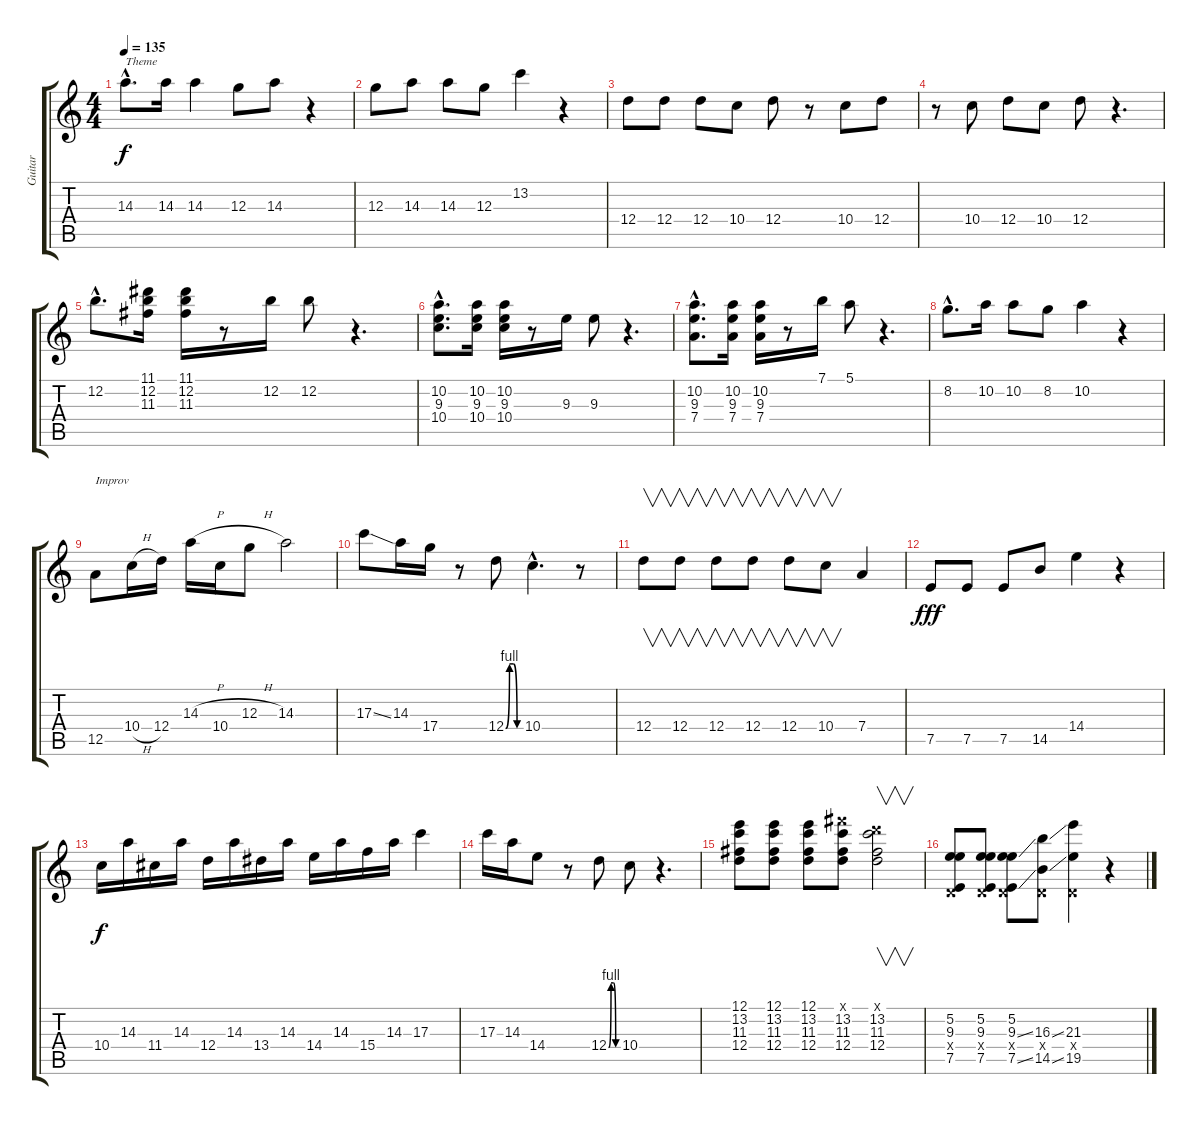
\track ("Guitar" "Guitar") {instrument electricguitarjazz}
\staff {score tabs}
\tuning (E4 B3 G3 D3 A2 E2) {hide}
\ts (4 4)
\tempo 135
\clef g2
\ks c
14.3{hac}.8{d txt "Theme" dy f instrument electricguitarjazz} 14.3.16 14.3.4 12.3.8 14.3.8 r.4 |
12.3.8 14.3.8 14.3.8 12.3.8 13.2.4 r.4 |
12.4.8 12.4.8 12.4.8 10.4.8 12.4.8 r.8 10.4.8 12.4.8 |
r.8 10.4.8 12.4.8 10.4.8 12.4.8 r.4{d} |
12.2{hac}.8{d} (11.1 12.2 11.3).16 (11.1 12.2 11.3).16 r.8 12.2.16 12.2.8 r.4{d} |
(10.2{hac} 9.3{hac} 10.4{hac}).8{d} (10.2 9.3 10.4).16 (10.2 9.3 10.4).16 r.8 9.3.16 9.3.8 r.4{d} |
(10.2{hac} 9.3{hac} 7.4{hac}).8{d} (10.2 9.3 7.4).16 (10.2 9.3 7.4).16 r.8 7.1.16 5.1.8 r.4{d} |
8.2{hac}.8{d} 10.2.16 10.2.8 8.2.8 10.2.4 r.4 |
12.5.8{txt "Improv"} 10.4{h}.16 12.4.16 14.3{h}.16 10.4.16 12.3{h}.8 14.3.2 |
17.3{ss}.8 14.3.16 17.4.16 r.8 12.4{be (custom 0 0 15 4 30 4 45 0 60 0)}.8 10.4{hac}.4{d} r.8 |
12.4.8{v} 12.4.8{v} 12.4.8{v} 12.4.8{v} 12.4.8{v} 10.4.8{v} 7.4.4 |
7.5.8{dy fff} 7.5.8 7.5.8 14.5.8 14.4.4 r.4 |
10.4.16{dy f} 14.3.16 11.4.16 14.3.16 12.4.16 14.3.16 13.4.16 14.3.16 14.4.16 14.3.16 15.4.16 14.3.16 17.3.4 |
17.3.16 14.3.16 14.4.8 r.8 12.4{be (custom 0 0 15 4 30 4 45 0 60 0)}.8 10.4.8 r.4{d} |
(12.1 13.2 11.3 12.4).8 (12.1 13.2 11.3 12.4).8 (12.1 13.2 11.3 12.4).8 (14.1{x} 13.2 11.3 12.4).8 (10.1{x} 13.2 11.3 12.4).2{v} |
(5.2 9.3 0.4{x} 7.5).8 (5.2 9.3 0.4{x} 7.5).8 (5.2 9.3{ss} 0.4{x} 7.5{ss}).8 (16.3{ss} 0.4{x} 14.5{ss}).8 (21.3 0.4{x} 19.5).4 r.4
